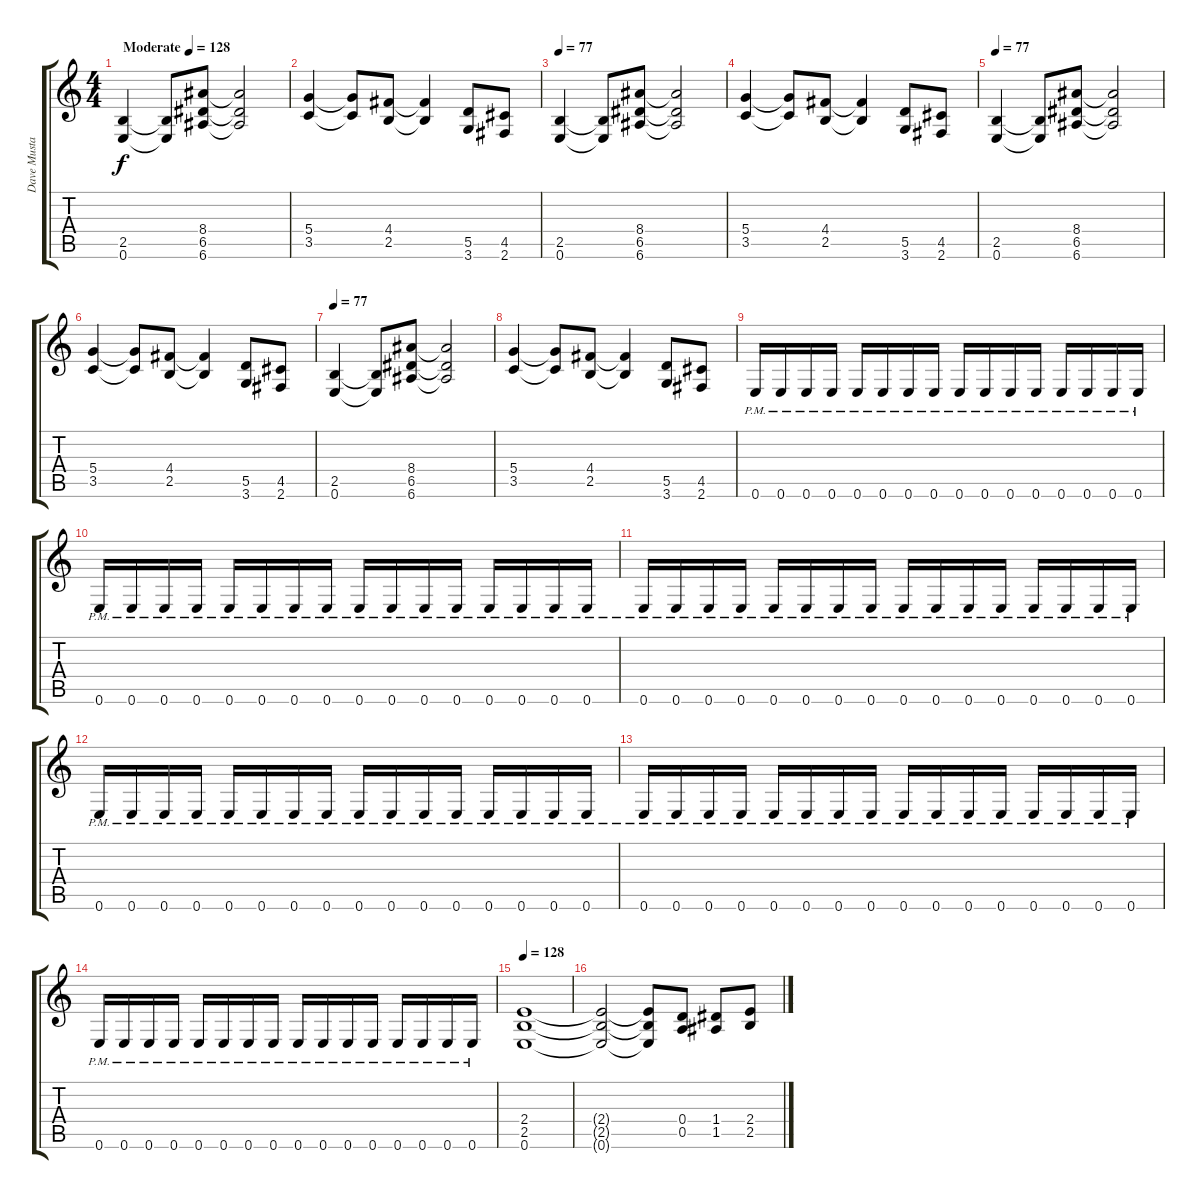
\track ("Dave Mustaine" "Dave Musta") {instrument distortionguitar}
\staff {score tabs}
\tuning (E4 B3 G3 D3 A2 E2) {hide}
\ts (4 4)
\tempo (128 "Moderate")
\tempo 77
\tempo (128 "Moderate")
\clef g2
\ks c
(2.5 0.6).4{dy f instrument distortionguitar} (2.5{t} 0.6{t}).8 (8.4 6.5 6.6).8 (8.4{t} 6.5{t} 6.6{t}).2 |
(5.4 3.5).4 (5.4{t} 3.5{t}).8 (4.4 2.5).8 (4.4{t} 2.5{t}).4 (5.5 3.6).8 (4.5 2.6).8 |
\tempo 77
(2.5 0.6).4 (2.5{t} 0.6{t}).8 (8.4 6.5 6.6).8 (8.4{t} 6.5{t} 6.6{t}).2 |
(5.4 3.5).4 (5.4{t} 3.5{t}).8 (4.4 2.5).8 (4.4{t} 2.5{t}).4 (5.5 3.6).8 (4.5 2.6).8 |
\tempo 77
(2.5 0.6).4 (2.5{t} 0.6{t}).8 (8.4 6.5 6.6).8 (8.4{t} 6.5{t} 6.6{t}).2 |
(5.4 3.5).4 (5.4{t} 3.5{t}).8 (4.4 2.5).8 (4.4{t} 2.5{t}).4 (5.5 3.6).8 (4.5 2.6).8 |
\tempo 77
(2.5 0.6).4 (2.5{t} 0.6{t}).8 (8.4 6.5 6.6).8 (8.4{t} 6.5{t} 6.6{t}).2 |
(5.4 3.5).4 (5.4{t} 3.5{t}).8 (4.4 2.5).8 (4.4{t} 2.5{t}).4 (5.5 3.6).8 (4.5 2.6).8 |
0.6{pm}.16 0.6{pm}.16 0.6{pm}.16 0.6{pm}.16 0.6{pm}.16 0.6{pm}.16 0.6{pm}.16 0.6{pm}.16 0.6{pm}.16 0.6{pm}.16 0.6{pm}.16 0.6{pm}.16 0.6{pm}.16 0.6{pm}.16 0.6{pm}.16 0.6{pm}.16 |
0.6{pm}.16 0.6{pm}.16 0.6{pm}.16 0.6{pm}.16 0.6{pm}.16 0.6{pm}.16 0.6{pm}.16 0.6{pm}.16 0.6{pm}.16 0.6{pm}.16 0.6{pm}.16 0.6{pm}.16 0.6{pm}.16 0.6{pm}.16 0.6{pm}.16 0.6{pm}.16 |
0.6{pm}.16 0.6{pm}.16 0.6{pm}.16 0.6{pm}.16 0.6{pm}.16 0.6{pm}.16 0.6{pm}.16 0.6{pm}.16 0.6{pm}.16 0.6{pm}.16 0.6{pm}.16 0.6{pm}.16 0.6{pm}.16 0.6{pm}.16 0.6{pm}.16 0.6{pm}.16 |
0.6{pm}.16 0.6{pm}.16 0.6{pm}.16 0.6{pm}.16 0.6{pm}.16 0.6{pm}.16 0.6{pm}.16 0.6{pm}.16 0.6{pm}.16 0.6{pm}.16 0.6{pm}.16 0.6{pm}.16 0.6{pm}.16 0.6{pm}.16 0.6{pm}.16 0.6{pm}.16 |
0.6{pm}.16 0.6{pm}.16 0.6{pm}.16 0.6{pm}.16 0.6{pm}.16 0.6{pm}.16 0.6{pm}.16 0.6{pm}.16 0.6{pm}.16 0.6{pm}.16 0.6{pm}.16 0.6{pm}.16 0.6{pm}.16 0.6{pm}.16 0.6{pm}.16 0.6{pm}.16 |
0.6{pm}.16 0.6{pm}.16 0.6{pm}.16 0.6{pm}.16 0.6{pm}.16 0.6{pm}.16 0.6{pm}.16 0.6{pm}.16 0.6{pm}.16 0.6{pm}.16 0.6{pm}.16 0.6{pm}.16 0.6{pm}.16 0.6{pm}.16 0.6{pm}.16 0.6{pm}.16 |
\tempo 128
(2.4 2.5 0.6).1{balance 16} |
(2.4{t} 2.5{t} 0.6{t}).2 (2.4{t} 2.5{t} 0.6{t}).8 (0.4 0.5).8 (1.4 1.5).8 (2.4 2.5).8
